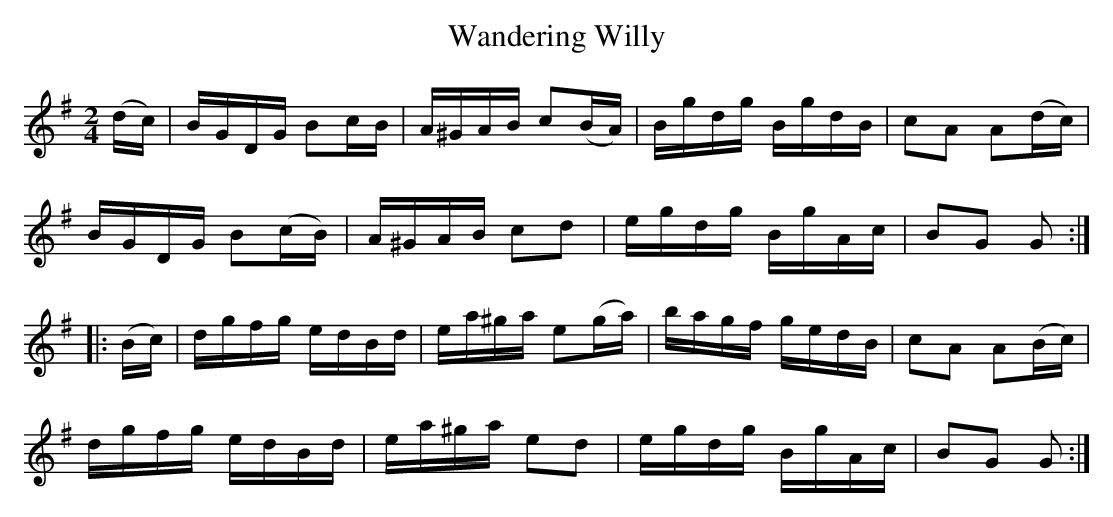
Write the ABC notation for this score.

X:1
T: Wandering Willy
M: 2/4
L: 1/16
K: G
   (dc) | BGDG  B2cB  | A^GAB c2(BA) | Bgdg BgdB | c2A2 A2(dc) |
          BGDG B2(cB) | A^GAB  c2d2  | egdg BgAc | B2G2 G2    :|
|: (Bc) | dgfg  edBd  | ea^ga e2(ga) | bagf gedB | c2A2 A2(Bc) |
          dgfg  edBd  | ea^ga  e2d2  | egdg BgAc | B2G2 G2    :|
